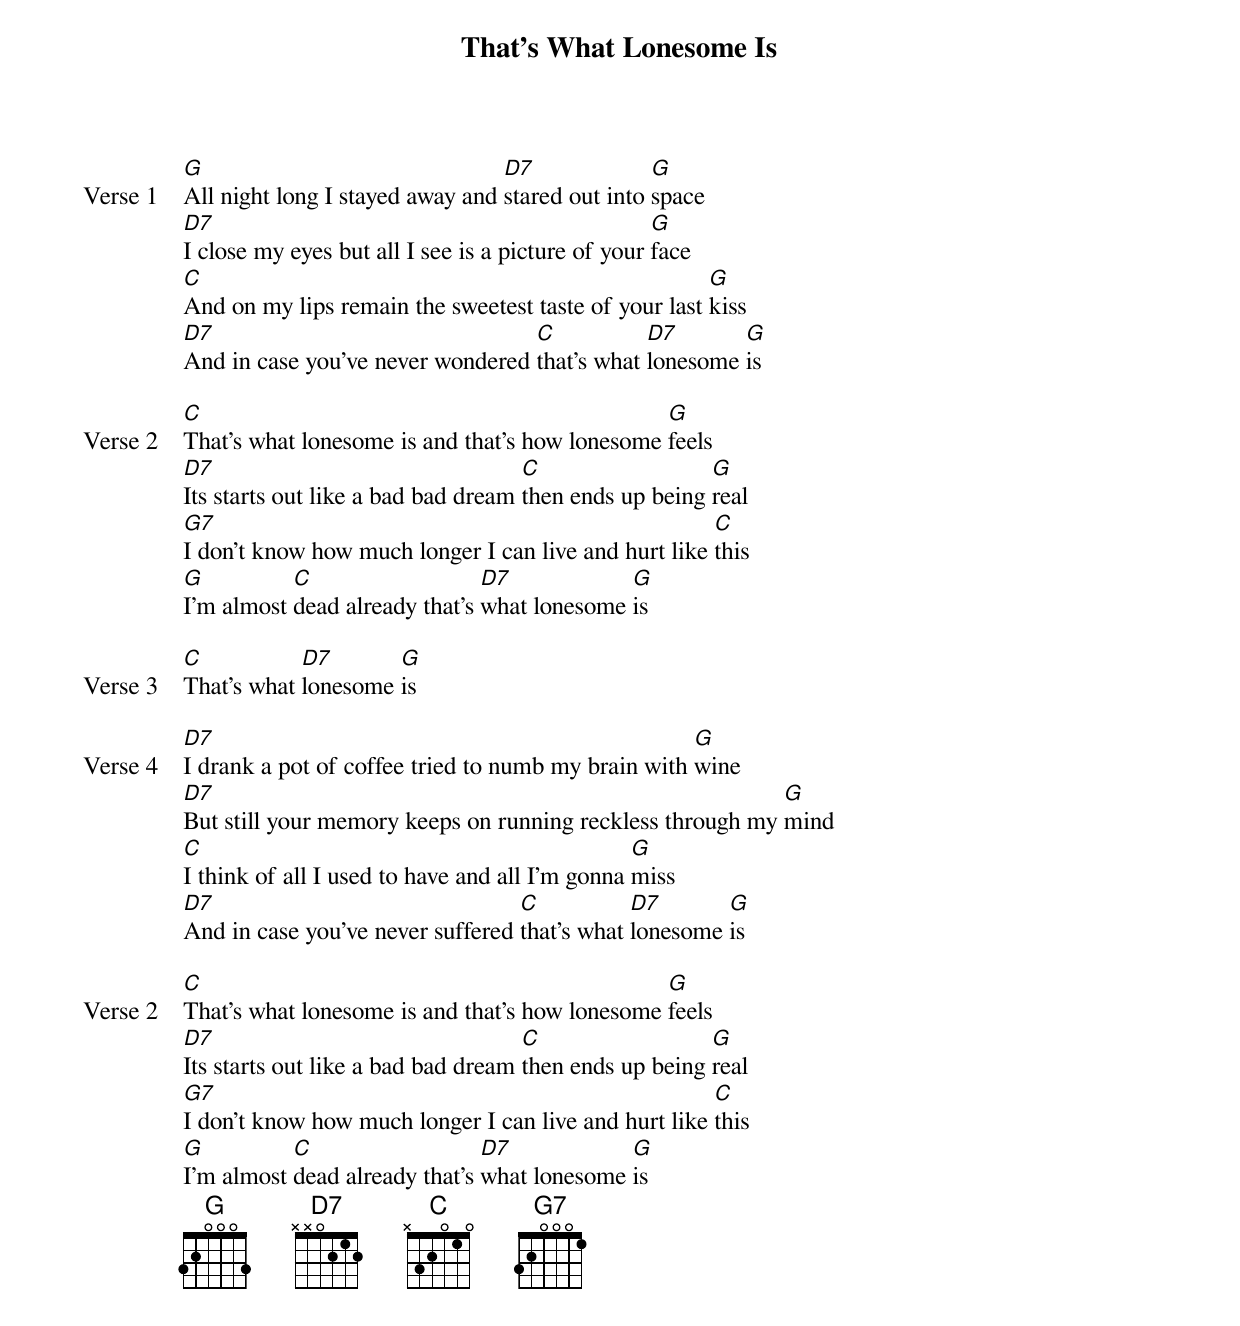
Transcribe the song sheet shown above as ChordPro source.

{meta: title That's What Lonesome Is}
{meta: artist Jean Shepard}
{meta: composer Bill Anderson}

{start_of_verse: Verse 1}
[G]All night long I stayed away and [D7]stared out into [G]space
[D7]I close my eyes but all I see is a picture of your [G]face
[C]And on my lips remain the sweetest taste of your last [G]kiss
[D7]And in case you've never wondered [C]that's what [D7]lonesome [G]is
{end_of_verse}

{start_of_verse: Verse 2}
[C]That's what lonesome is and that's how lonesome [G]feels
[D7]Its starts out like a bad bad dream [C]then ends up being [G]real
[G7]I don't know how much longer I can live and hurt like [C]this
[G]I'm almost [C]dead already that's [D7]what lonesome [G]is
{end_of_verse}

{start_of_verse: Verse 3}
[C]That's what [D7]lonesome [G]is
{end_of_verse}

{start_of_verse: Verse 4}
[D7]I drank a pot of coffee tried to numb my brain with [G]wine
[D7]But still your memory keeps on running reckless through my [G]mind
[C]I think of all I used to have and all I'm gonna [G]miss
[D7]And in case you've never suffered [C]that's what [D7]lonesome [G]is
{end_of_verse}

{start_of_verse: Verse 2}
[C]That's what lonesome is and that's how lonesome [G]feels
[D7]Its starts out like a bad bad dream [C]then ends up being [G]real
[G7]I don't know how much longer I can live and hurt like [C]this
[G]I'm almost [C]dead already that's [D7]what lonesome [G]is
{end_of_verse}
